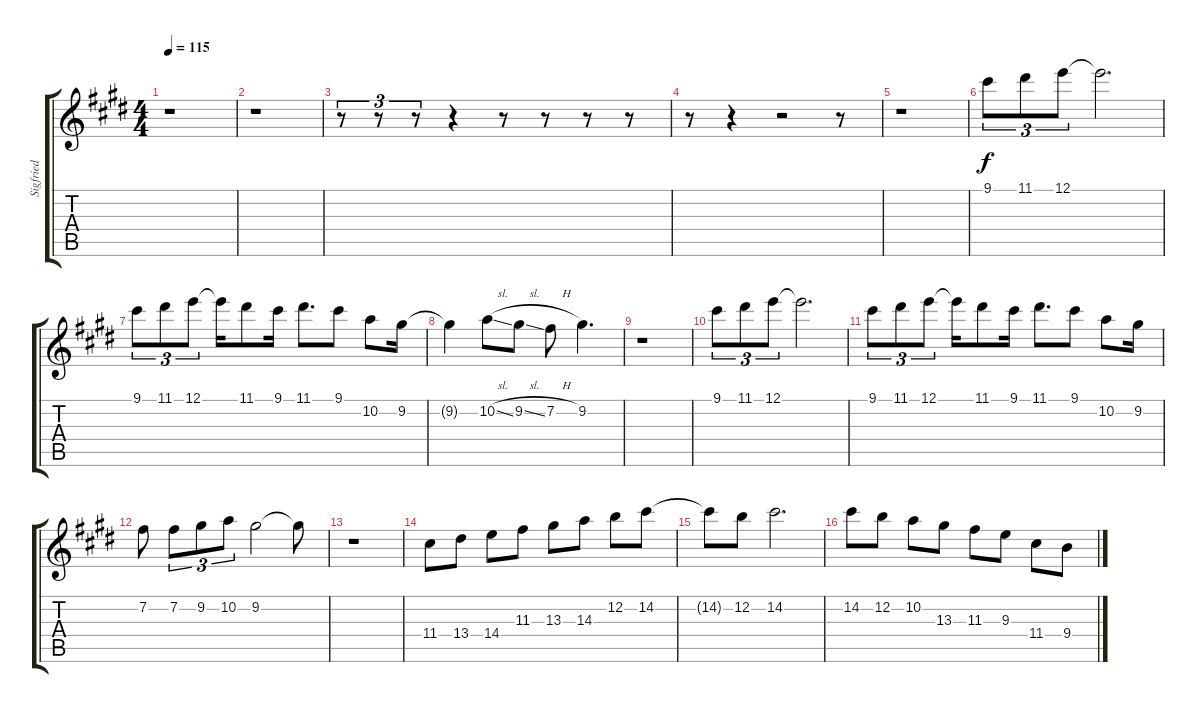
\track ("Sigfried" "Sigfried") {instrument acousticguitarsteel}
\staff {score tabs}
\tuning (E4 B3 G3 D3 A2 E2) {hide}
\ts (4 4)
\tempo 115
\clef g2
\ks c#minor
r.1{dy f instrument acousticguitarsteel} |
r.1 |
r.8{tu (3 2)} r.8{tu (3 2)} r.8{tu (3 2)} r.4 r.8 r.8 r.8 r.8 |
r.8 r.4 r.2 r.8 |
r.1 |
9.1.8{tu (3 2)} 11.1.8{tu (3 2)} 12.1.8{tu (3 2)} 12.1{t}.2{d} |
9.1.8{tu (3 2)} 11.1.8{tu (3 2)} 12.1.8{tu (3 2)} 12.1{t}.16 11.1.8 9.1.16 11.1.8{d} 9.1.8 10.2.8 9.2.16 |
9.2{t}.4 10.2{sl}.8 9.2{sl}.8 7.2{h}.8 9.2.4{d} |
r.1 |
9.1.8{tu (3 2)} 11.1.8{tu (3 2)} 12.1.8{tu (3 2)} 12.1{t}.2{d} |
9.1.8{tu (3 2)} 11.1.8{tu (3 2)} 12.1.8{tu (3 2)} 12.1{t}.16 11.1.8 9.1.16 11.1.8{d} 9.1.8 10.2.8 9.2.16 |
7.2.8 7.2.8{tu (3 2)} 9.2.8{tu (3 2)} 10.2.8{tu (3 2)} 9.2.2 9.2{t}.8 |
r.1 |
11.4.8 13.4.8 14.4.8 11.3.8 13.3.8 14.3.8 12.2.8 14.2.8 |
14.2{t}.8 12.2.8 14.2.2{d} |
14.2.8 12.2.8 10.2.8 13.3.8 11.3.8 9.3.8 11.4.8 9.4.8
